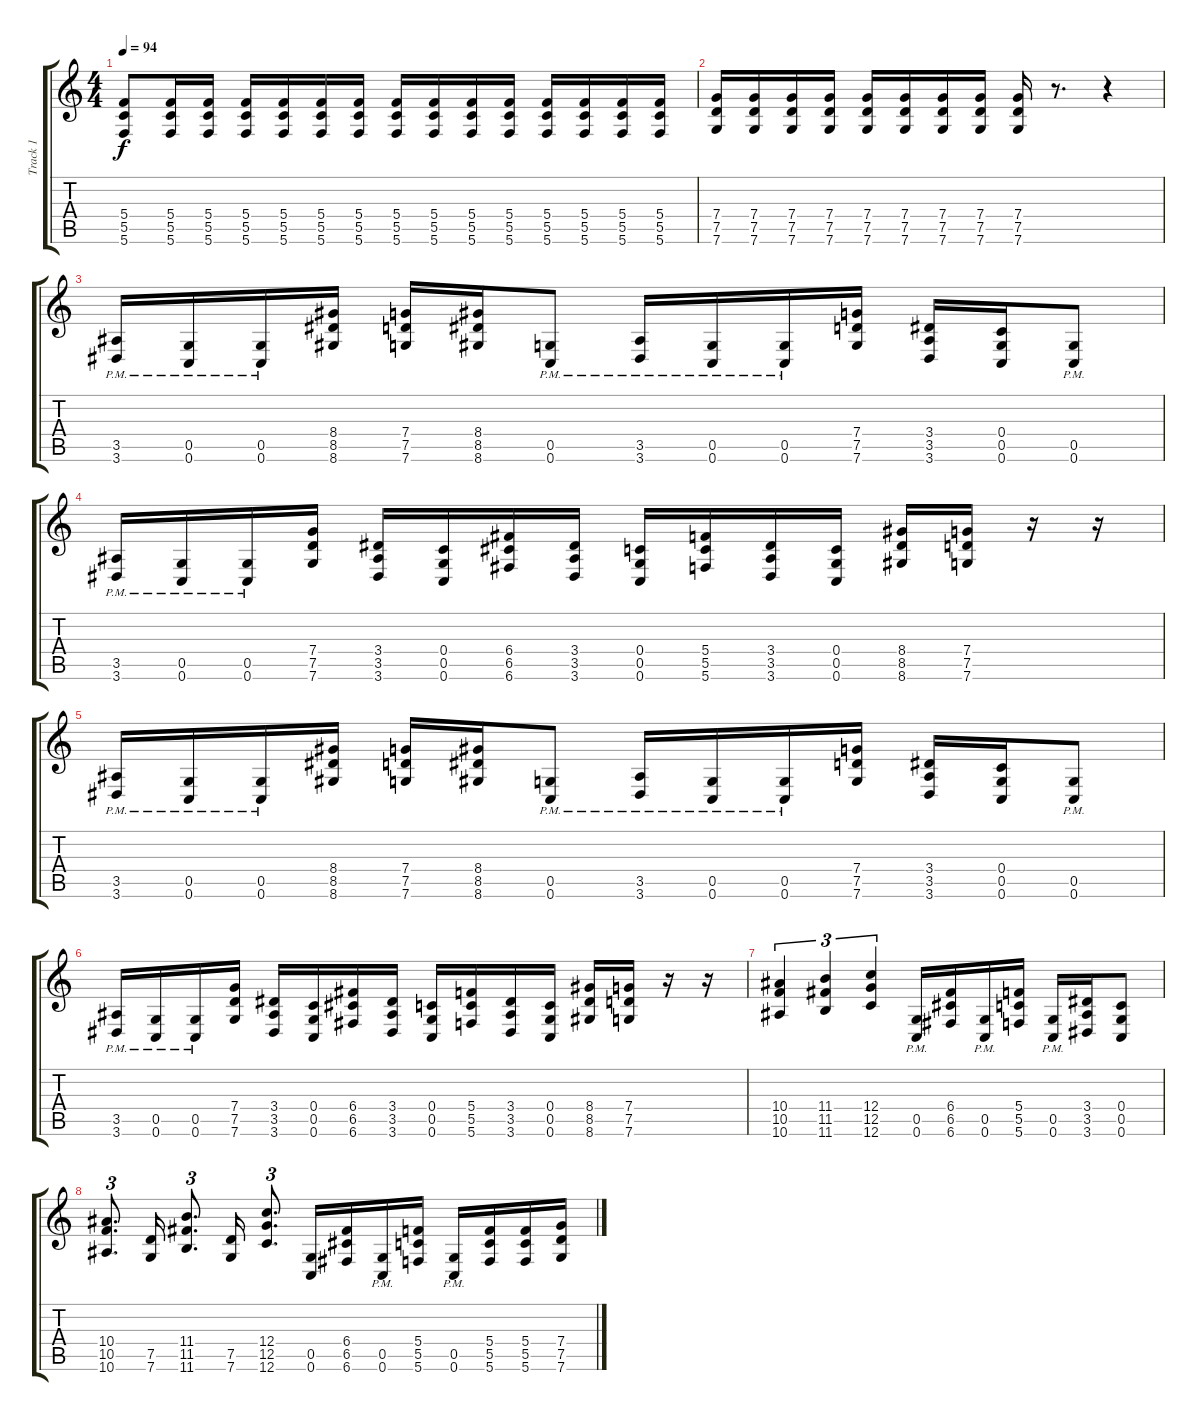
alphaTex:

\track ("Track 1" "Track 1") {instrument overdrivenguitar}
\staff {score tabs}
\tuning (D4 A3 F3 C3 G2 C2) {hide}
\ts (4 4)
\tempo 94
\clef g2
\ks c
(5.4 5.5 5.6).8{dy f} (5.4 5.5 5.6).16 (5.4 5.5 5.6).16 (5.4 5.5 5.6).16 (5.4 5.5 5.6).16 (5.4 5.5 5.6).16 (5.4 5.5 5.6).16 (5.4 5.5 5.6).16 (5.4 5.5 5.6).16 (5.4 5.5 5.6).16 (5.4 5.5 5.6).16 (5.4 5.5 5.6).16 (5.4 5.5 5.6).16 (5.4 5.5 5.6).16 (5.4 5.5 5.6).16 |
(7.4 7.5 7.6).16 (7.4 7.5 7.6).16 (7.4 7.5 7.6).16 (7.4 7.5 7.6).16 (7.4 7.5 7.6).16 (7.4 7.5 7.6).16 (7.4 7.5 7.6).16 (7.4 7.5 7.6).16 (7.4 7.5 7.6).16 r.8{d} r.4 |
(3.5{pm} 3.6{pm}).16 (0.5{pm} 0.6{pm}).16 (0.5{pm} 0.6{pm}).16 (8.4 8.5 8.6).16 (7.4 7.5 7.6).16 (8.4 8.5 8.6).16 (0.5{pm} 0.6{pm}).8 (3.5{pm} 3.6{pm}).16 (0.5{pm} 0.6{pm}).16 (0.5{pm} 0.6{pm}).16 (7.4 7.5 7.6).16 (3.4 3.5 3.6).16 (0.4 0.5 0.6).16 (0.5{pm} 0.6{pm}).8 |
(3.5{pm} 3.6{pm}).16 (0.5{pm} 0.6{pm}).16 (0.5{pm} 0.6{pm}).16 (7.4 7.5 7.6).16 (3.4 3.5 3.6).16 (0.4 0.5 0.6).16 (6.4 6.5 6.6).16 (3.4 3.5 3.6).16 (0.4 0.5 0.6).16 (5.4 5.5 5.6).16 (3.4 3.5 3.6).16 (0.4 0.5 0.6).16 (8.4 8.5 8.6).16 (7.4 7.5 7.6).16 r.16 r.16 |
(3.5{pm} 3.6{pm}).16 (0.5{pm} 0.6{pm}).16 (0.5{pm} 0.6{pm}).16 (8.4 8.5 8.6).16 (7.4 7.5 7.6).16 (8.4 8.5 8.6).16 (0.5{pm} 0.6{pm}).8 (3.5{pm} 3.6{pm}).16 (0.5{pm} 0.6{pm}).16 (0.5{pm} 0.6{pm}).16 (7.4 7.5 7.6).16 (3.4 3.5 3.6).16 (0.4 0.5 0.6).16 (0.5{pm} 0.6{pm}).8 |
(3.5{pm} 3.6{pm}).16 (0.5{pm} 0.6{pm}).16 (0.5{pm} 0.6{pm}).16 (7.4 7.5 7.6).16 (3.4 3.5 3.6).16 (0.4 0.5 0.6).16 (6.4 6.5 6.6).16 (3.4 3.5 3.6).16 (0.4 0.5 0.6).16 (5.4 5.5 5.6).16 (3.4 3.5 3.6).16 (0.4 0.5 0.6).16 (8.4 8.5 8.6).16 (7.4 7.5 7.6).16 r.16 r.16 |
(10.4 10.5 10.6).4{tu (3 2)} (11.4 11.5 11.6).4{tu (3 2)} (12.4 12.5 12.6).4{tu (3 2)} (0.5{pm} 0.6{pm}).16 (6.4 6.5 6.6).16 (0.5{pm} 0.6{pm}).16 (5.4 5.5 5.6).16 (0.5{pm} 0.6{pm}).16 (3.4 3.5 3.6).16 (0.4 0.5 0.6).8 |
(10.4 10.5 10.6).8{d tu (3 2)} (7.5 7.6).16 (11.4 11.5 11.6).8{d tu (3 2)} (7.5 7.6).16 (12.4 12.5 12.6).8{d tu (3 2)} (0.5 0.6).16 (6.4 6.5 6.6).16 (0.5{pm} 0.6{pm}).16 (5.4 5.5 5.6).16 (0.5{pm} 0.6{pm}).16 (5.4 5.5 5.6).16 (5.4 5.5 5.6).16 (7.4 7.5 7.6).16
